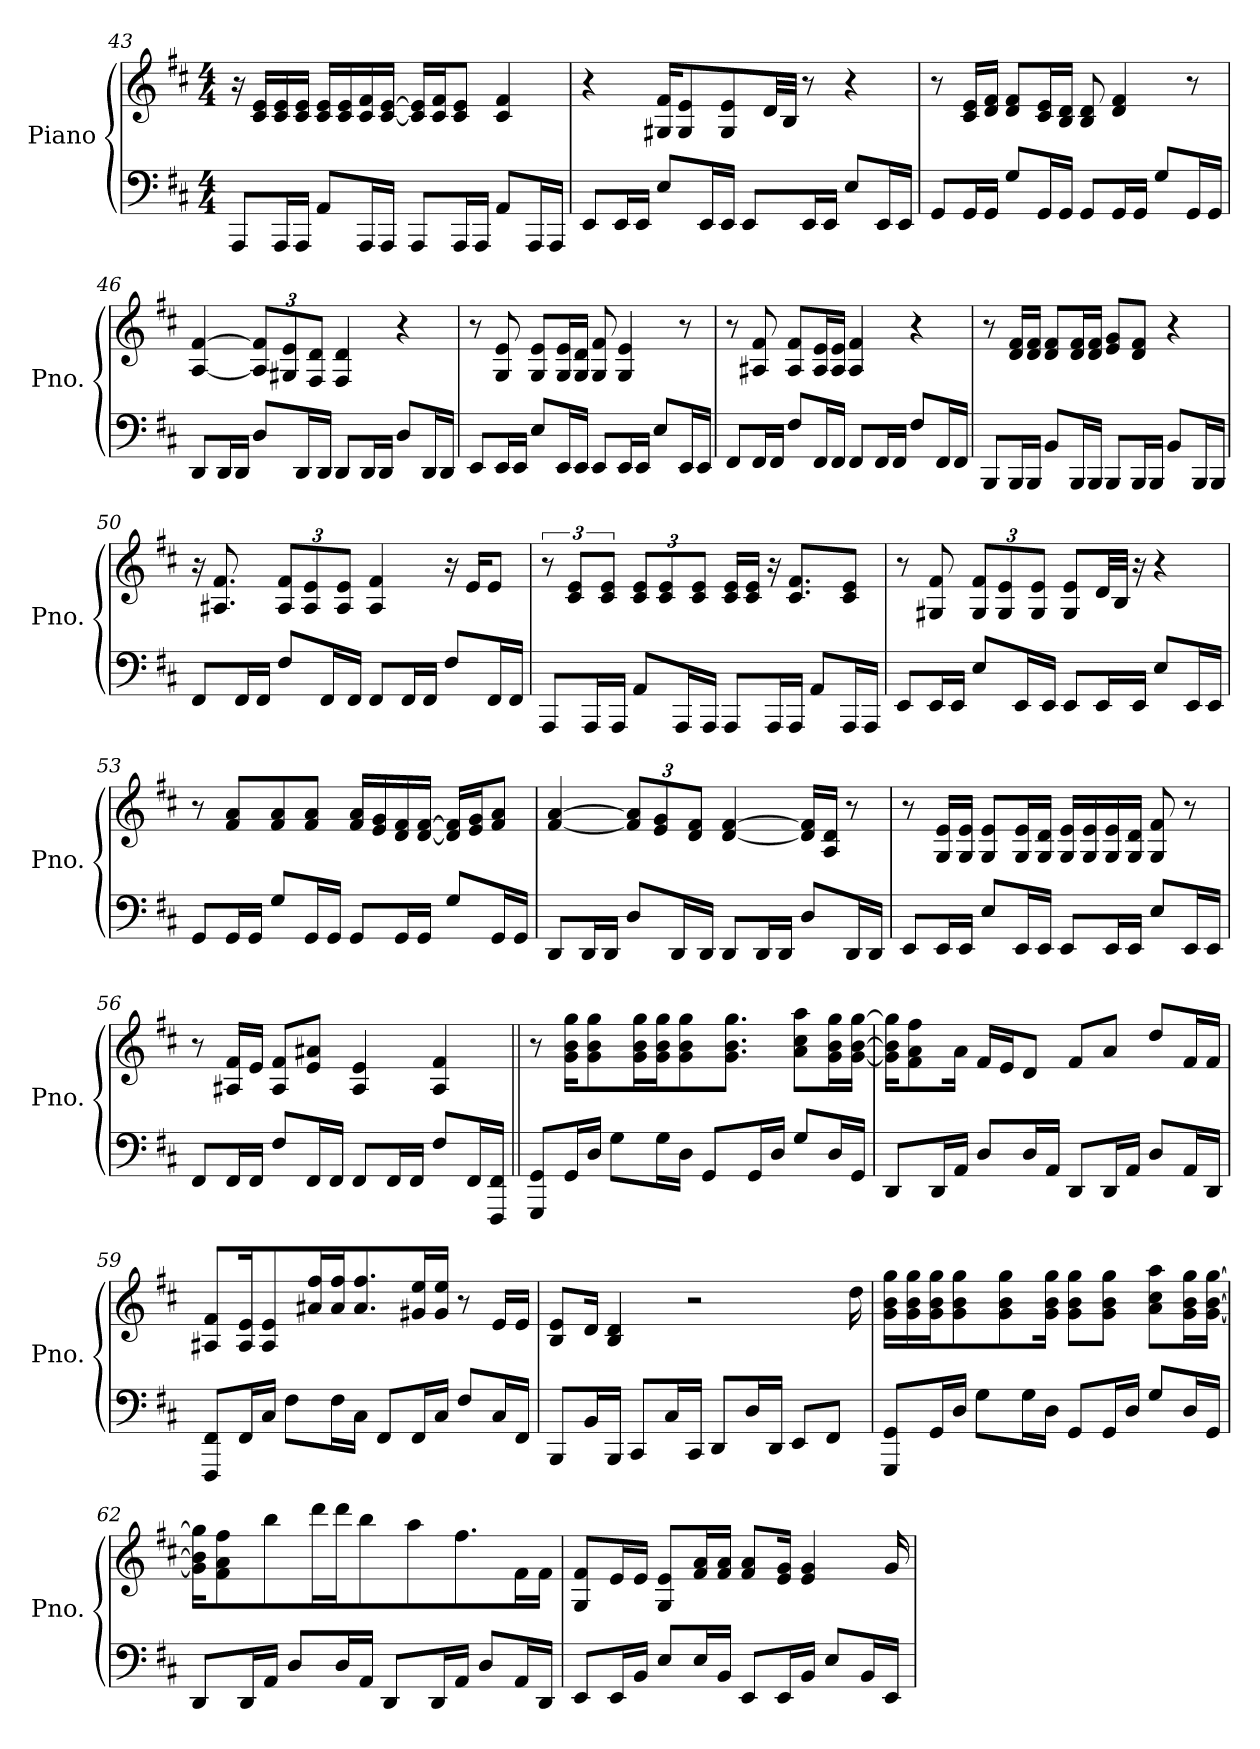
**kern	**kern
*part1	*part1
*staff2	*staff1
*I"Piano	*
*I'Pno.	*
*clefF4	*clefG2
*k[f#c#]	*k[f#c#]
*M4/4	*M4/4
=43	=43
8AAA/L	16r
.	16c#/ 16e/LL
16AAA/L	16c#/ 16e/
16AAA/JJ	16c#/ 16e/JJ
8AA/L	16c#/ 16e/LL
.	16c#/ 16e/
16AAA/L	16c#/ 16f#/
16AAA/JJ	[16c#/ [16e/JJ
8AAA/L	16c#/] 16e/]LL
.	16c#/ 16f#/J
16AAA/L	8c#/ 8e/J
16AAA/JJ	.
8AA/L	4c#/ 4f#/
16AAA/L	.
16AAA/JJ	.
!!LO:PB:g=z
=44	=44
8EE/L	4r
16EE/L	.
16EE/JJ	.
8E/L	16G#X/ 16f#/KL
.	8G#/ 8e/
16EE/L	.
16EE/JJ	8G#/ 8e/
8EE/L	.
.	32d/LL
.	32B/JJJ
16EE/L	8r
16EE/JJ	.
8E/L	4r
16EE/L	.
16EE/JJ	.
=45	=45
8GG/L	8r
16GG/L	16c#/ 16e/LL
16GG/JJ	16d/ 16f#/JJ
8G/L	8d/ 8f#/L
16GG/L	16c#/ 16e/L
16GG/JJ	16B/ 16d/JJ
8GG/L	8B/ 8d/
16GG/L	4d/ 4f#/
16GG/JJ	.
8G/L	.
16GG/L	8r
16GG/JJ	.
=46	=46
8DD/L	[4A/ [4f#/
16DD/L	.
16DD/JJ	.
*	*Xbrackettup
8D/L	12A/] 12f#/]L
.	12G#X/ 12e/
16DD/L	.
.	12F#/ 12d/J
16DD/JJ	.
8DD/L	4F#/ 4d/
16DD/L	.
16DD/JJ	.
8D/L	4r
16DD/L	.
16DD/JJ	.
!!LO:LB:g=z
=47	=47
8EE/L	8r
16EE/L	8G/ 8e/
16EE/JJ	.
8E/L	8G/ 8e/L
16EE/L	16G/ 16e/L
16EE/JJ	16G/ 16d/JJ
8EE/L	8G/ 8f#/
16EE/L	4G/ 4e/
16EE/JJ	.
8E/L	.
16EE/L	8r
16EE/JJ	.
=48	=48
8FF#/L	8r
16FF#/L	8A#X/ 8f#/
16FF#/JJ	.
8F#/L	8A#/ 8f#/L
16FF#/L	16A#/ 16e/L
16FF#/JJ	16A#/ 16e/JJ
8FF#/L	4A#/ 4f#/
16FF#/L	.
16FF#/JJ	.
8F#/L	4r
16FF#/L	.
16FF#/JJ	.
=49	=49
8BBB/L	8r
16BBB/L	16d/ 16f#/LL
16BBB/JJ	16d/ 16f#/JJ
8BB/L	8d/ 8f#/L
16BBB/L	16d/ 16f#/L
16BBB/JJ	16d/ 16f#/JJ
8BBB/L	8e/ 8g/L
16BBB/L	8d/ 8f#/J
16BBB/JJ	.
8BB/L	4r
16BBB/L	.
16BBB/JJ	.
!!LO:LB:g=z
=50	=50
8FF#/L	16r
.	8.A#X/ 8.f#/
16FF#/L	.
16FF#/JJ	.
8F#/L	12A#/ 12f#/L
.	12A#/ 12e/
16FF#/L	.
.	12A#/ 12e/J
16FF#/JJ	.
8FF#/L	4A#/ 4f#/
16FF#/L	.
16FF#/JJ	.
8F#/L	16r
.	16e/KL
16FF#/L	8e/J
16FF#/JJ	.
=51	=51
*	*brackettup
8AAA/L	12r
.	12c#/ 12e/L
16AAA/L	.
.	12c#/ 12e/J
16AAA/JJ	.
*	*Xbrackettup
8AA/L	12c#/ 12e/L
.	12c#/ 12e/
16AAA/L	.
.	12c#/ 12e/J
16AAA/JJ	.
8AAA/L	16c#/ 16e/LL
.	16c#/ 16e/JJ
16AAA/L	16r
16AAA/JJ	8.c#/ 8.f#/L
8AA/L	.
16AAA/L	8c#/ 8e/J
16AAA/JJ	.
=52	=52
8EE/L	8r
16EE/L	8G#X/ 8f#/
16EE/JJ	.
8E/L	12G#/ 12f#/L
.	12G#/ 12e/
16EE/L	.
.	12G#/ 12e/J
16EE/JJ	.
8EE/L	8G#/ 8e/L
16EE/L	32d/LL
.	32B/JJJ
16EE/JJ	16r
8E/L	4r
16EE/L	.
16EE/JJ	.
!!LO:LB:g=z
=53	=53
8GG/L	8r
16GG/L	8f#/ 8a/L
16GG/JJ	.
8G/L	8f#/ 8a/
16GG/L	8f#/ 8a/J
16GG/JJ	.
8GG/L	16f#/ 16a/LL
.	16e/ 16g/
16GG/L	16d/ 16f#/
16GG/JJ	[16d/ [16f#/JJ
8G/L	16d/] 16f#/]LL
.	16e/ 16g/J
16GG/L	8f#/ 8a/J
16GG/JJ	.
=54	=54
8DD/L	[4f#/ [4a/
16DD/L	.
16DD/JJ	.
8D/L	12f#/] 12a/]L
.	12e/ 12g/
16DD/L	.
.	12d/ 12f#/J
16DD/JJ	.
8DD/L	[4d/ [4f#/
16DD/L	.
16DD/JJ	.
8D/L	16d/] 16f#/]LL
.	16A/ 16d/JJ
16DD/L	8r
16DD/JJ	.
=55	=55
8EE/L	8r
16EE/L	16G/ 16e/LL
16EE/JJ	16G/ 16e/JJ
8E/L	8G/ 8e/L
16EE/L	16G/ 16e/L
16EE/JJ	16G/ 16d/JJ
8EE/L	16G/ 16e/LL
.	16G/ 16e/
16EE/L	16G/ 16e/
16EE/JJ	16G/ 16d/JJ
8E/L	8G/ 8f#/
16EE/L	8r
16EE/JJ	.
!!LO:LB:g=z
=56	=56
8FF#/L	8r
16FF#/L	16A#X/ 16f#/LL
16FF#/JJ	16e/JJ
8F#/L	8A#/ 8f#/L
16FF#/L	8e/ 8a#X/J
16FF#/JJ	.
8FF#/L	4A#/ 4e/
16FF#/L	.
16FF#/JJ	.
8F#/L	4A#/ 4f#/
16FF#/L	.
16FFF#/ 16FF#/JJ	.
=57||	=57||
8GGG/ 8GG/L	8r
16GG/L	16g\ 16b\ 16gg\KL
16D/JJ	8g\ 8b\ 8gg\
8G\L	.
.	16g\ 16b\ 16gg\L
16G\L	16g\ 16b\ 16gg\J
16D\JJ	8g\ 8b\ 8gg\
8GG/L	.
.	8.g\ 8.b\ 8.gg\J
16GG/L	.
16D/JJ	.
8G/L	8a\ 8cc#\ 8aa\L
16D/L	16g\ 16b\ 16gg\L
16GG/JJ	[16g\ [16b\ [16gg\JJ
=58	=58
8DD/L	16g\] 16b\] 16gg\]KL
.	8f#\ 8a\ 8ff#\
16DD/L	.
16AA/JJ	16a\Jk
8D/L	16f#/LL
.	16e/J
16D/L	8d/J
16AA/JJ	.
8DD/L	8f#/L
16DD/L	8a/J
16AA/JJ	.
8D/L	8dd/L
16AA/L	16f#/L
16DD/JJ	16f#/JJ
!!LO:LB:g=z
=59	=59
8FFF#/ 8FF#/L	8A#X/ 8f#/L
16FF#/L	16A#/ 16e/K
16C#/JJ	8A#/ 8e/
8F#\L	.
.	16a#X/ 16ff#/L
16F#\L	16a#/ 16ff#/J
16C#\JJ	8.a#/ 8.ff#/
8FF#/L	.
16FF#/L	16g#X/ 16ee/L
16C#/JJ	16g#/ 16ee/JJ
8F#/L	8r
16C#/L	16e/LL
16FF#/JJ	16e/JJ
=60	=60
8BBB/L	8B/ 8e/L
16BB/L	16d/Jk
16BBB/JJ	4B/ 4d/
8CC#/L	.
16C#/L	.
16CC#/JJ	2r
8DD/L	.
16D/L	.
16DD/JJ	.
8EE/L	.
8FF#/J	.
.	16dd\
=61	=61
8GGG/ 8GG/L	16g\ 16b\ 16gg\LL
.	16g\ 16b\ 16gg\
16GG/L	16g\ 16b\ 16gg\J
16D/JJ	8g\ 8b\ 8gg\
8G\L	.
.	8g\ 8b\ 8gg\
16G\L	.
16D\JJ	16g\ 16b\ 16gg\Jk
8GG/L	8g\ 8b\ 8gg\L
16GG/L	8g\ 8b\ 8gg\J
16D/JJ	.
8G/L	8a\ 8cc#\ 8aa\L
16D/L	16g\ 16b\ 16gg\L
16GG/JJ	[16g\ [16b\ [16gg\JJ
!!LO:LB:g=z
=62	=62
8DD/L	16g\] 16b\] 16gg\]KL
.	8f#\ 8a\ 8ff#\
16DD/L	.
16AA/JJ	8bb\
8D/L	.
.	16ddd\L
16D/L	16ddd\J
16AA/JJ	8bb\
8DD/L	.
.	8aa\
16DD/L	.
16AA/JJ	8.ff#\
8D/L	.
16AA/L	16f#\L
16DD/JJ	16f#\JJ
=63	=63
8EE/L	8G/ 8f#/L
16EE/L	16e/L
16BB/JJ	16e/JJ
8E/L	8G/ 8e/L
16E/L	16f#/ 16a/L
16BB/JJ	16f#/ 16a/JJ
8EE/L	8f#/ 8a/L
16EE/L	16e/ 16g/Jk
16BB/JJ	4e/ 4g/
8E/L	.
16BB/L	.
16EE/JJ	16g/
=	=
*-	*-
